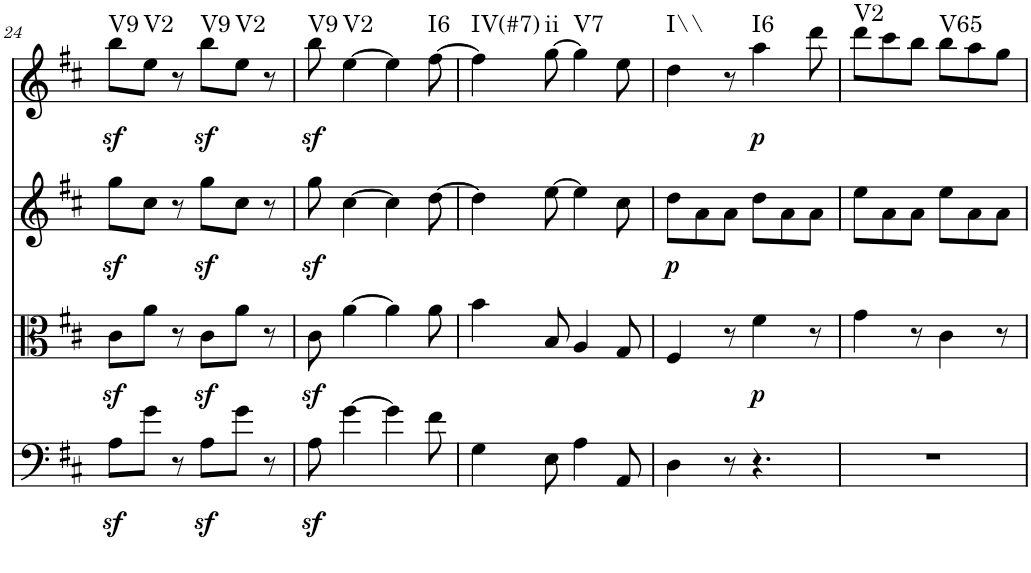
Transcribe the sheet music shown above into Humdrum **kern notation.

**kern	**kern	**dynam	**kern	**dynam	**kern	**dynam	**harte
*part4	*part3	*part3	*part2	*part2	*part1	*part1	*part1
*staff4	*staff3	*staff3	*staff2	*staff2	*staff1	*staff1	*
*I"Violoncello	*I"Viola	*	*I"Violin II	*	*I"Violin I	*	*
*I'Vc	*I'Vla	*	*I'Vln	*	*I'Vln	*	*
!!LO:PB:g=z
*clefF4	*clefC3	*	*clefG2	*	*clefG2	*	*
*k[f#c#]	*k[f#c#]	*	*k[f#c#]	*	*k[f#c#]	*	*
*M6/8	*M6/8	*	*M6/8	*	*M6/8	*	*
=24	=24	=24	=24	=24	=24	=24	=24
!	!	!	!	!	!	!LO:DY:b	!LO:H:kt=V9
8Az<\L	8c#z<\L	.	8ggz<\L	.	8bb\L	sf	N
!	!	!	!	!	!	!	!LO:H:kt=V2
8g\J	8a\J	.	8cc#\J	.	8ee\J	.	N
8r	8r	.	8r	.	8r	.	.
!	!	!	!	!	!	!LO:DY:b	!LO:H:kt=V9
8Az<\L	8c#z<\L	.	8ggz<\L	.	8bb\L	sf	N
!	!	!	!	!	!	!	!LO:H:kt=V2
8g\J	8a\J	.	8cc#\J	.	8ee\J	.	N
8r	8r	.	8r	.	8r	.	.
=25	=25	=25	=25	=25	=25	=25	=25
!	!	!	!	!	!	!LO:DY:b	!LO:H:kt=V9
8Az<\	8c#z<\	.	8ggz<\	.	8bb\	sf	N
!	!	!	!	!	!	!	!LO:H:kt=V2
[4g\	[4a\	.	[4cc#\	.	[4ee\	.	N
4g\]	4a\]	.	4cc#\]	.	4ee\]	.	.
!	!	!	!	!	!	!	!LO:H:kt=I6
8f#\	8a\	.	[8dd\	.	[8ff#\	.	N
=26	=26	=26	=26	=26	=26	=26	=26
!	!	!	!	!	!	!	!LO:H:kt=IV(#7)
4G\	4b\	.	4dd\]	.	4ff#\]	.	N
!	!	!	!	!	!	!	!LO:H:kt=ii
8E\	8B/	.	[8ee\	.	[8gg\	.	N
!	!	!	!	!	!	!	!LO:H:kt=V7
4A\	4A/	.	4ee\]	.	4gg\]	.	N
8AA/	8G/	.	8cc#\	.	8ee\	.	.
=27	=27	=27	=27	=27	=27	=27	=27
!	!	!	!	!LO:DY:b	!	!	!LO:H:kt=I\\
4D\	4F#/	.	8dd\L	p	4dd\	.	N
.	.	.	8a\	.	.	.	.
8r	8r	.	8a\J	.	8r	.	.
!	!	!LO:DY:b	!	!	!	!LO:DY:b	!LO:H:kt=I6
4.r	4f#\	p	8dd\L	.	4aa\	p	N
.	.	.	8a\	.	.	.	.
.	8r	.	8a\J	.	8ddd\	.	.
=28	=28	=28	=28	=28	=28	=28	=28
!	!	!	!	!	!	!	!LO:H:kt=V2
2.r	4g\	.	8ee\L	.	8ddd\L	.	N
.	.	.	8a\	.	8ccc#\	.	.
.	8r	.	8a\J	.	8bb\J	.	.
!	!	!	!	!	!	!	!LO:H:kt=V65
.	4c#\	.	8ee\L	.	8bb\L	.	N
.	.	.	8a\	.	8aa\	.	.
.	8r	.	8a\J	.	8gg\J	.	.
=	=	=	=	=	=	=	=
*-	*-	*-	*-	*-	*-	*-	*-
